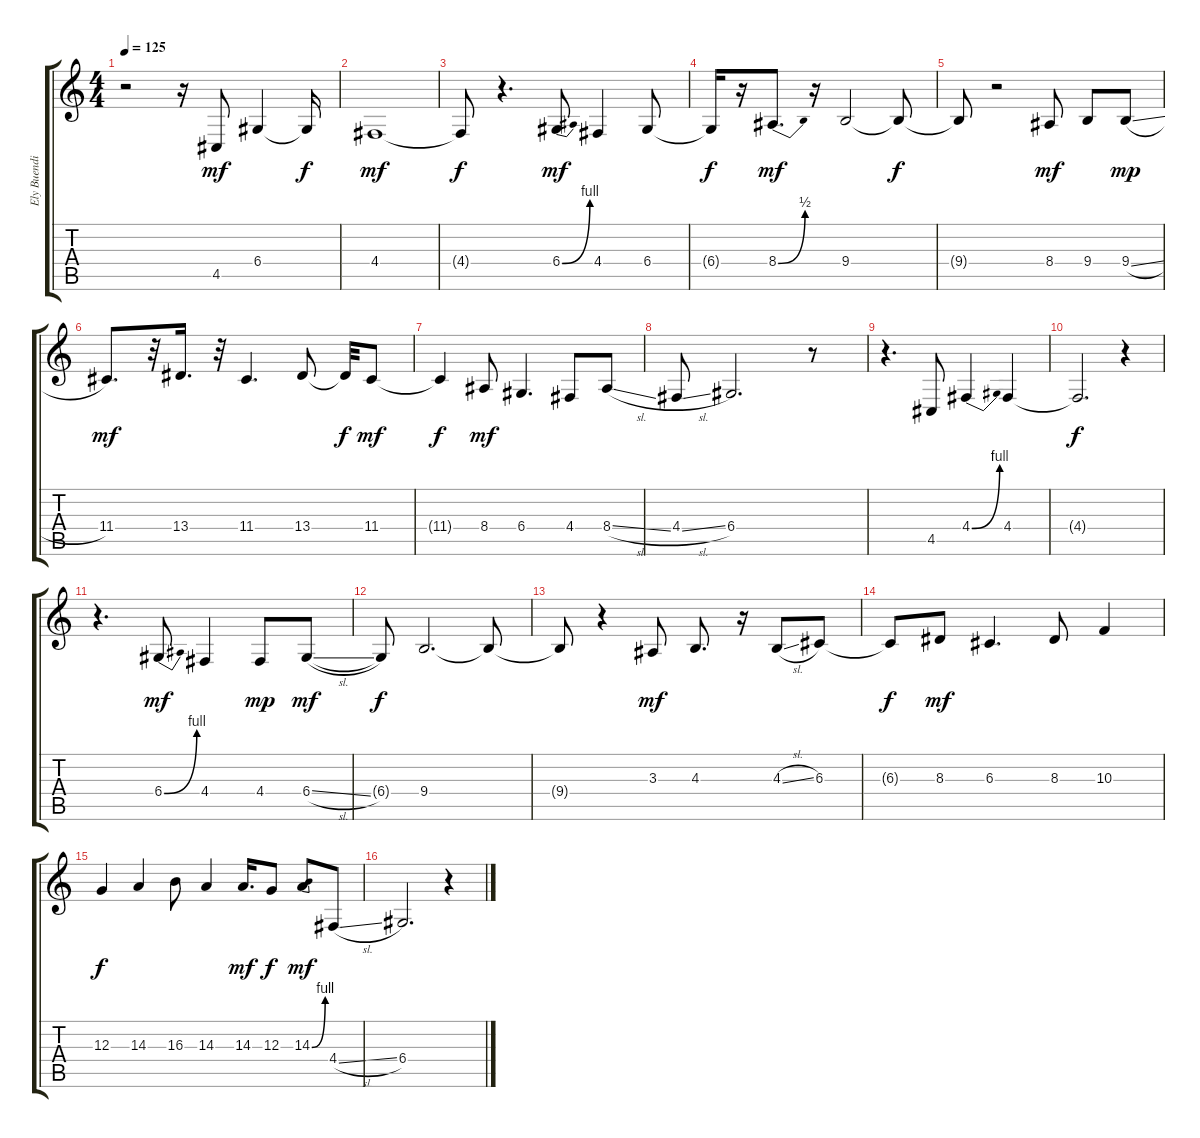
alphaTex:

\track ("Ely Buendia (Vocal)" "Ely Buendi") {instrument sopranosax}
\staff {score tabs}
\tuning (E4 B3 G3 D3 A2 E2) {hide}
\ts (4 4)
\tempo 125
\clef g2
\ks c
r.2{dy f} r.16 4.5.8{dy mf} 6.4.4 6.4{t}.16{dy f} |
4.4.1{dy mf} |
4.4{t}.8{dy f} r.4{d} 6.4{be (bend 0 0 60 4)}.8{dy mf} 4.4.4 6.4.8 |
6.4{t}.16{dy f} r.16 8.4{be (bend 0 0 60 2)}.8{d dy mf} r.16 9.4.2 9.4{t}.8{dy f} |
9.4{t}.8 r.2 8.4.8{dy mf} 9.4.8 9.4{sl}.8{dy mp} |
11.4.8{d dy mf} r.32 13.4.16{d} r.32 11.4.4{d} 13.4.8 13.4{t}.32{dy f} 11.4.8{dy mf} |
11.4{t}.4{dy f} 8.4.8{dy mf} 6.4.4{d} 4.4.8 8.4{sl}.8 |
4.4{sl}.8 6.4.2{d} r.8 |
r.4{d} 4.5.8 4.4{be (bend 0 0 60 4)}.4 4.4.4 |
4.4{t}.2{d dy f} r.4 |
r.4{d} 6.4{be (bend 0 0 60 4)}.8{dy mf} 4.4.4 4.4.8{dy mp} 6.4{sl}.8{dy mf} |
6.4{t}.8{dy f} 9.4.2{d} 9.4{t}.8 |
9.4{t}.8 r.4 3.3.8{dy mf} 4.3.8{d} r.16 4.3{sl}.8 6.3.8 |
6.3{t}.8{dy f} 8.3.8{dy mf} 6.3.4{d} 8.3.8 10.3.4 |
12.3.4{dy f} 14.3.4 16.3.8 14.3.4 14.3.16{d dy mf} 12.3.8{dy f} 14.3{be (bend 0 0 60 4)}.8{dy mf} 4.4{sl}.8 |
6.4.2{d} r.4
